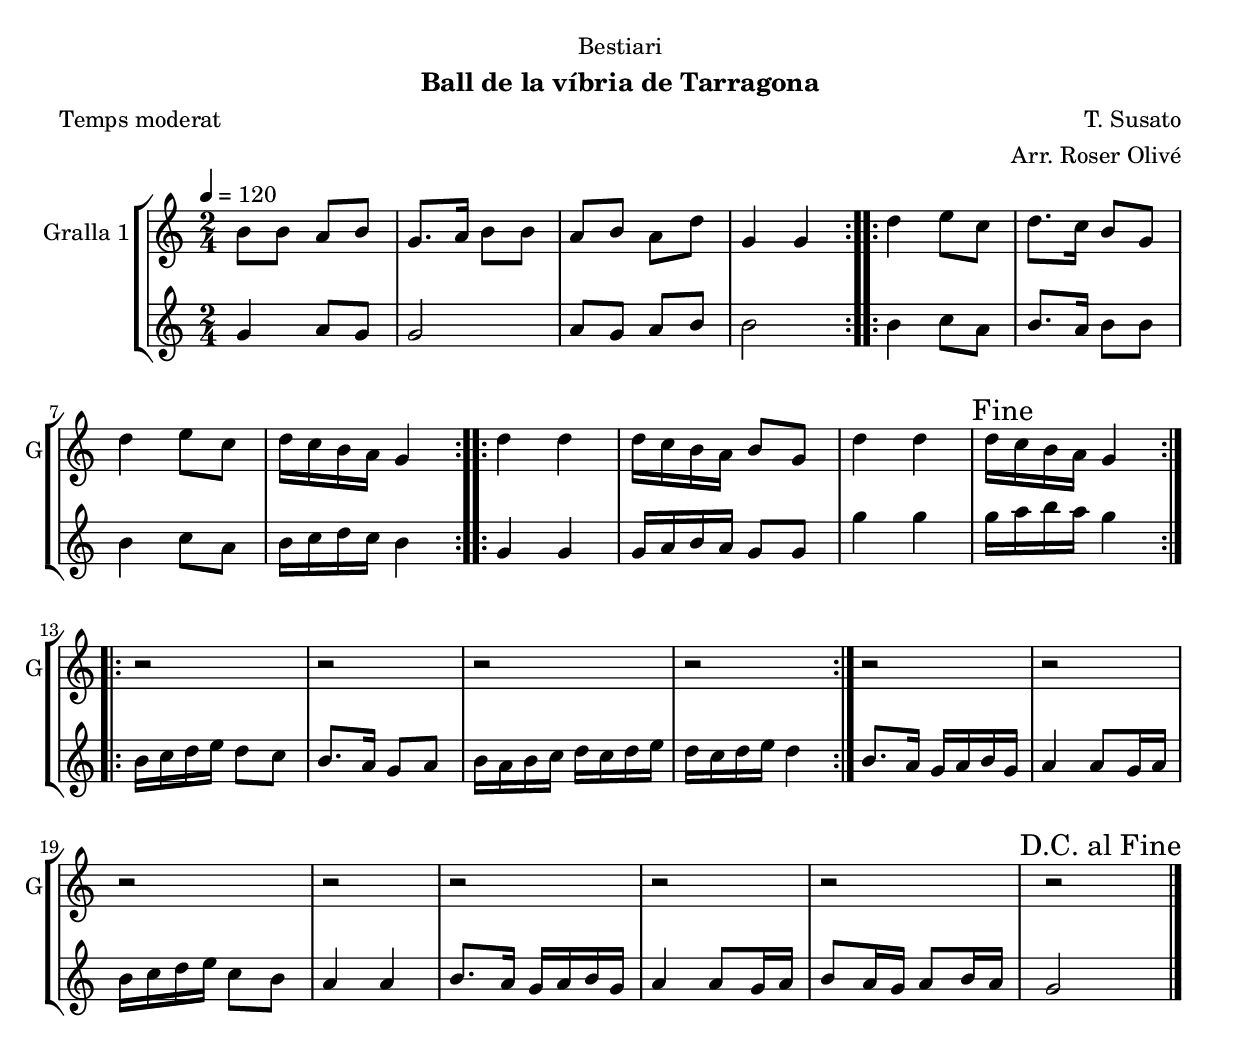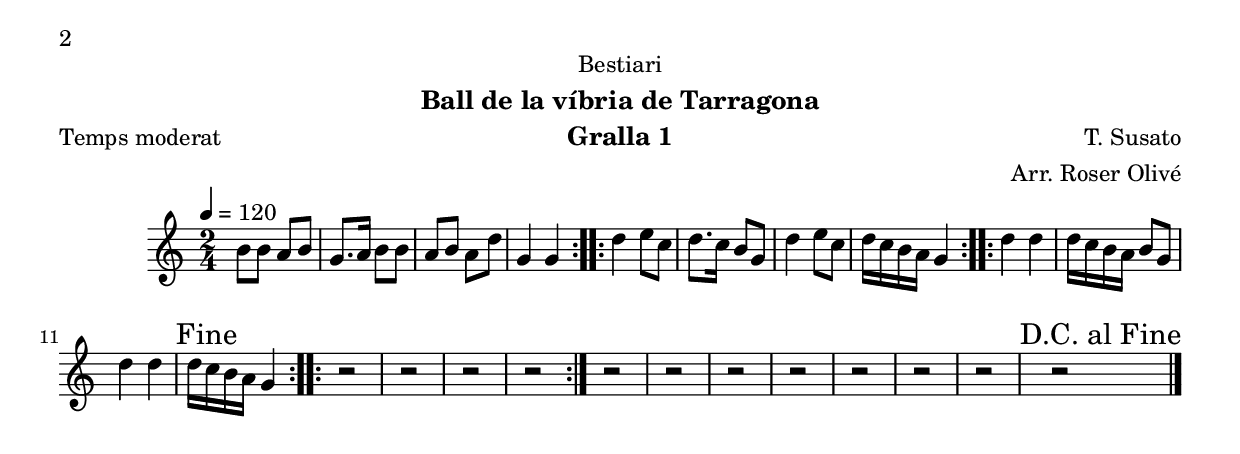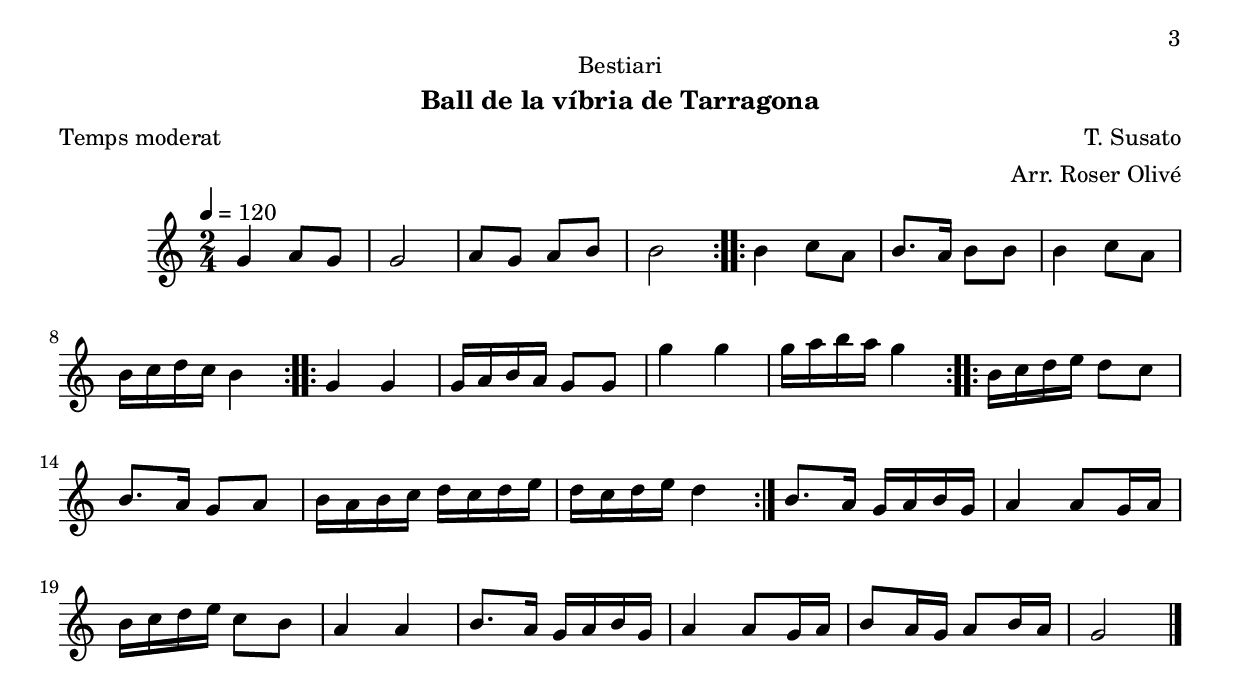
\version "2.22.1"

\header {
  dedication="Bestiari"
  title=""
  subtitle="Ball de la víbria de Tarragona"
  subsubtitle=""
  poet="Temps moderat"
  meter=""
  piece=""
  composer="T. Susato"
  arranger="Arr. Roser Olivé"
  opus=""
  instrument=""
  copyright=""
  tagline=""
}

liniaroAa =
\relative b'
{
  \tempo 4=120
  \clef treble
  \key c \major
  \time 2/4
  \repeat volta 2 { b8 b a b  |
  g8. a16 b8 b  |
  a8 b a d  |
  g,4 g  | }
  %05
  \repeat volta 2 { d'4 e8 c  |
  d8. c16 b8 g  |
  d'4 e8 c  |
  d16 c b a g4  | }
  \repeat volta 2 { d'4 d  |
  %10
  d16 c b a b8 g  |
  d'4 d  |
  \mark "Fine" d16 c b a g4  | }
  \repeat volta 2 { r2  |
  r2  |
  %15
  r2  |
  r2  | }
  r2  |
  r2  |
  r2  |
  %20
  r2  |
  r2  |
  r2  |
  r2  |
  \mark "D.C. al Fine" r2  \bar "|."
}

liniaroAb =
\relative g'
{
  \tempo 4=120
  \clef treble
  \key c \major
  \time 2/4
  \repeat volta 2 { g4 a8 g  |
  g2  |
  a8 g a b  |
  b2  | }
  %05
  \repeat volta 2 { b4 c8 a  |
  b8. a16 b8 b  |
  b4 c8 a  |
  b16 c d c b4  | }
  \repeat volta 2 { g4 g  |
  %10
  g16 a b a g8 g  |
  g'4 g  |
  g16 a b a g4  | }
  \repeat volta 2 { b,16 c d e d8 c  |
  b8. a16 g8 a  |
  %15
  b16 a b c d c d e  |
  d16 c d e d4  | }
  b8. a16 g a b g  |
  a4 a8 g16 a  |
  b16 c d e c8 b  |
  %20
  a4 a  |
  b8. a16 g a b g  |
  a4 a8 g16 a  |
  b8 a16 g a8 b16 a  |
  g2  \bar "|."
}

\bookpart {
  \score {
    \new StaffGroup {
      \override Score.RehearsalMark #'self-alignment-X = #LEFT
      <<
        \new Staff \with {instrumentName = #"Gralla 1" shortInstrumentName = #"G"} \liniaroAa
        \new Staff \with {instrumentName = #"" shortInstrumentName = #" "} \liniaroAb
      >>
    }
    \layout {}
  }
  \score { \unfoldRepeats
    \new StaffGroup {
      \override Score.RehearsalMark #'self-alignment-X = #LEFT
      <<
        \new Staff \with {instrumentName = #"Gralla 1" shortInstrumentName = #"G"} \liniaroAa
        \new Staff \with {instrumentName = #"" shortInstrumentName = #" "} \liniaroAb
      >>
    }
    \midi {
      \set Staff.midiInstrument = "oboe"
      \set DrumStaff.midiInstrument = "drums"
    }
  }
}

\bookpart {
  \header {instrument="Gralla 1"}
  \score {
    \new StaffGroup {
      \override Score.RehearsalMark #'self-alignment-X = #LEFT
      <<
        \new Staff \liniaroAa
      >>
    }
    \layout {}
  }
  \score { \unfoldRepeats
    \new StaffGroup {
      \override Score.RehearsalMark #'self-alignment-X = #LEFT
      <<
        \new Staff \liniaroAa
      >>
    }
    \midi {
      \set Staff.midiInstrument = "oboe"
      \set DrumStaff.midiInstrument = "drums"
    }
  }
}

\bookpart {
  \header {instrument=""}
  \score {
    \new StaffGroup {
      \override Score.RehearsalMark #'self-alignment-X = #LEFT
      <<
        \new Staff \liniaroAb
      >>
    }
    \layout {}
  }
  \score { \unfoldRepeats
    \new StaffGroup {
      \override Score.RehearsalMark #'self-alignment-X = #LEFT
      <<
        \new Staff \liniaroAb
      >>
    }
    \midi {
      \set Staff.midiInstrument = "oboe"
      \set DrumStaff.midiInstrument = "drums"
    }
  }
}

